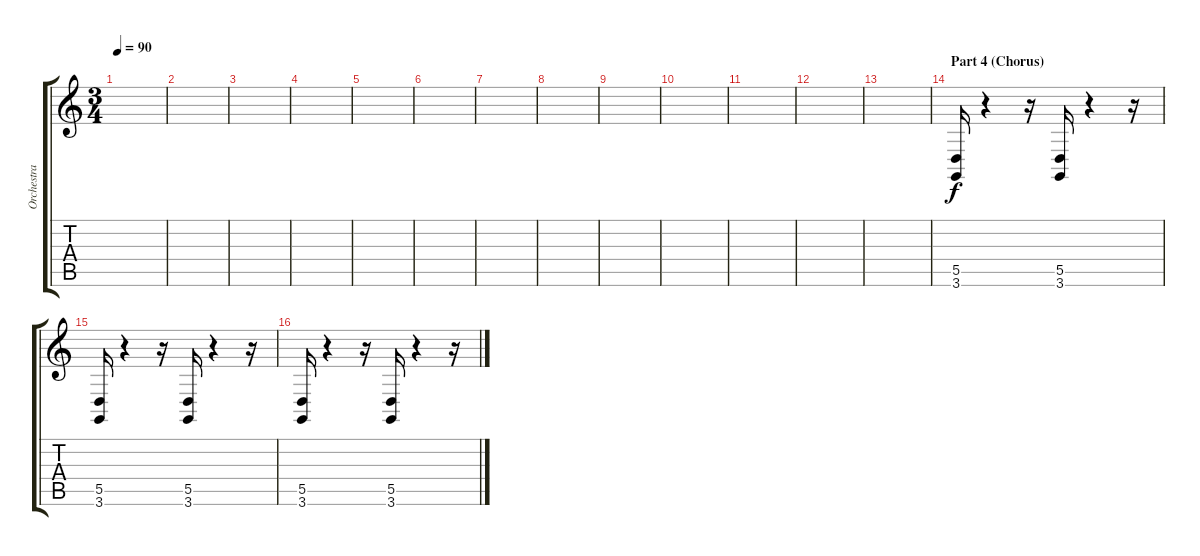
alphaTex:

\track ("Orchestra Hit" "Orchestra ") {instrument orchestrahit}
\staff {score tabs}
\tuning (E4 B3 G3 D3 A2 E2) {hide}
\ts (3 4)
\tempo 90
\clef g2
\ks c
|
|
|
|
|
|
|
|
|
|
|
|
|
\section ("" "Part 4 (Chorus)")
(5.5 3.6).16 r.4 r.16 (5.5 3.6).16 r.4 r.16 |
(5.5 3.6).16 r.4 r.16 (5.5 3.6).16 r.4 r.16 |
(5.5 3.6).16 r.4 r.16 (5.5 3.6).16 r.4 r.16
